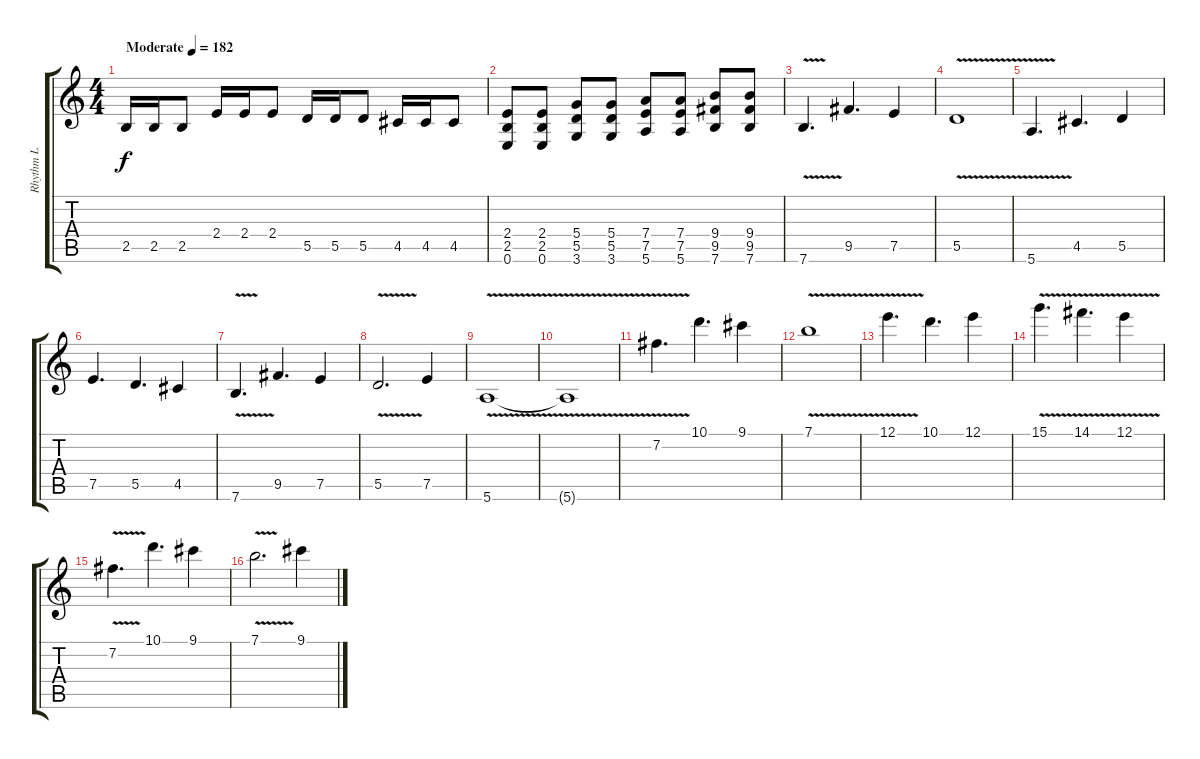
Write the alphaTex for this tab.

\track ("Rhythm L" "Rhythm L") {instrument distortionguitar}
\staff {score tabs}
\tuning (E4 B3 G3 D3 A2 E2) {hide}
\ts (4 4)
\tempo (182 "Moderate")
\clef g2
\ks c
2.5.16{dy f instrument distortionguitar} 2.5.16 2.5.8 2.4.16 2.4.16 2.4.8 5.5.16 5.5.16 5.5.8 4.5.16 4.5.16 4.5.8 |
(2.4 2.5 0.6).8 (2.4 2.5 0.6).8 (5.4 5.5 3.6).8 (5.4 5.5 3.6).8 (7.4 7.5 5.6).8 (7.4 7.5 5.6).8 (9.4 9.5 7.6).8 (9.4 9.5 7.6).8 |
7.6{v}.4{d} 9.5.4{d} 7.5.4 |
5.5{v}.1 |
5.6{v}.4{d} 4.5.4{d} 5.5.4 |
7.5.4{d} 5.5.4{d} 4.5.4 |
7.6{v}.4{d} 9.5.4{d} 7.5.4 |
5.5{v}.2{d} 7.5.4 |
5.6{v}.1 |
5.6{t}.1 |
7.2{v}.4{d} 10.1.4{d} 9.1.4 |
7.1{v}.1 |
12.1{v}.4{d} 10.1.4{d} 12.1.4 |
15.1{v}.4{d} 14.1{v}.4{d} 12.1{v}.4 |
7.2{v}.4{d} 10.1.4{d} 9.1.4 |
7.1{v}.2{d} 9.1.4
